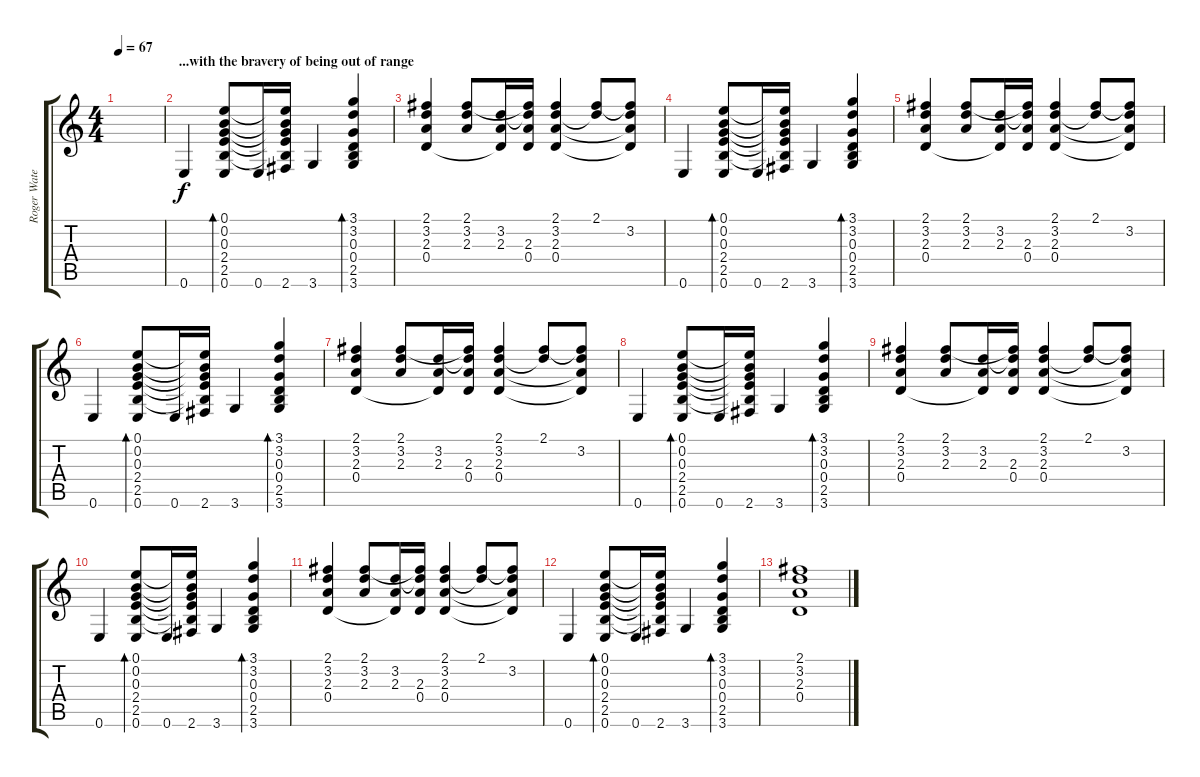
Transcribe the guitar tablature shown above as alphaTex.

\track ("Roger Waters - 12-string Guitar" "Roger Wate") {instrument acousticguitarnylon}
\staff {score tabs}
\tuning (E4 B3 G3 D3 A2 E2) {hide}
\ts (4 4)
\tempo 67
\clef g2
\ks c
|
\section ("" "...with the bravery of being out of range")
0.6.4 (0.1 0.2 0.3 2.4 2.5 0.6).8{bd 60} 0.6.16 (0.1{t} 0.2{t} 0.3{t} 2.4{t} 2.5{t} 2.6).16 3.6.4 (3.1 3.2 0.3 0.4 2.5 3.6).4{bd 60} |
(2.1 3.2 2.3 0.4).4 (2.1 3.2 2.3).8 (3.2 2.3 0.4{t}).16 (2.1{t} 3.2{t} 2.3 0.4).16 (2.1 3.2 2.3 0.4).4 (2.1 3.2{t}).8 (2.1{t} 3.2 2.3{t} 0.4{t}).8 |
0.6.4 (0.1 0.2 0.3 2.4 2.5 0.6).8{bd 60} 0.6.16 (0.1{t} 0.2{t} 0.3{t} 2.4{t} 2.5{t} 2.6).16 3.6.4 (3.1 3.2 0.3 0.4 2.5 3.6).4{bd 60} |
(2.1 3.2 2.3 0.4).4 (2.1 3.2 2.3).8 (3.2 2.3 0.4{t}).16 (2.1{t} 3.2{t} 2.3 0.4).16 (2.1 3.2 2.3 0.4).4 (2.1 3.2{t}).8 (2.1{t} 3.2 2.3{t} 0.4{t}).8 |
0.6.4 (0.1 0.2 0.3 2.4 2.5 0.6).8{bd 60} 0.6.16 (0.1{t} 0.2{t} 0.3{t} 2.4{t} 2.5{t} 2.6).16 3.6.4 (3.1 3.2 0.3 0.4 2.5 3.6).4{bd 60} |
(2.1 3.2 2.3 0.4).4 (2.1 3.2 2.3).8 (3.2 2.3 0.4{t}).16 (2.1{t} 3.2{t} 2.3 0.4).16 (2.1 3.2 2.3 0.4).4 (2.1 3.2{t}).8 (2.1{t} 3.2 2.3{t} 0.4{t}).8 |
0.6.4 (0.1 0.2 0.3 2.4 2.5 0.6).8{bd 60} 0.6.16 (0.1{t} 0.2{t} 0.3{t} 2.4{t} 2.5{t} 2.6).16 3.6.4 (3.1 3.2 0.3 0.4 2.5 3.6).4{bd 60} |
(2.1 3.2 2.3 0.4).4 (2.1 3.2 2.3).8 (3.2 2.3 0.4{t}).16 (2.1{t} 3.2{t} 2.3 0.4).16 (2.1 3.2 2.3 0.4).4 (2.1 3.2{t}).8 (2.1{t} 3.2 2.3{t} 0.4{t}).8 |
0.6.4 (0.1 0.2 0.3 2.4 2.5 0.6).8{bd 60} 0.6.16 (0.1{t} 0.2{t} 0.3{t} 2.4{t} 2.5{t} 2.6).16 3.6.4 (3.1 3.2 0.3 0.4 2.5 3.6).4{bd 60} |
(2.1 3.2 2.3 0.4).4 (2.1 3.2 2.3).8 (3.2 2.3 0.4{t}).16 (2.1{t} 3.2{t} 2.3 0.4).16 (2.1 3.2 2.3 0.4).4 (2.1 3.2{t}).8 (2.1{t} 3.2 2.3{t} 0.4{t}).8 |
0.6.4 (0.1 0.2 0.3 2.4 2.5 0.6).8{bd 60} 0.6.16 (0.1{t} 0.2{t} 0.3{t} 2.4{t} 2.5{t} 2.6).16 3.6.4 (3.1 3.2 0.3 0.4 2.5 3.6).4{bd 60} |
(2.1 3.2 2.3 0.4).1
